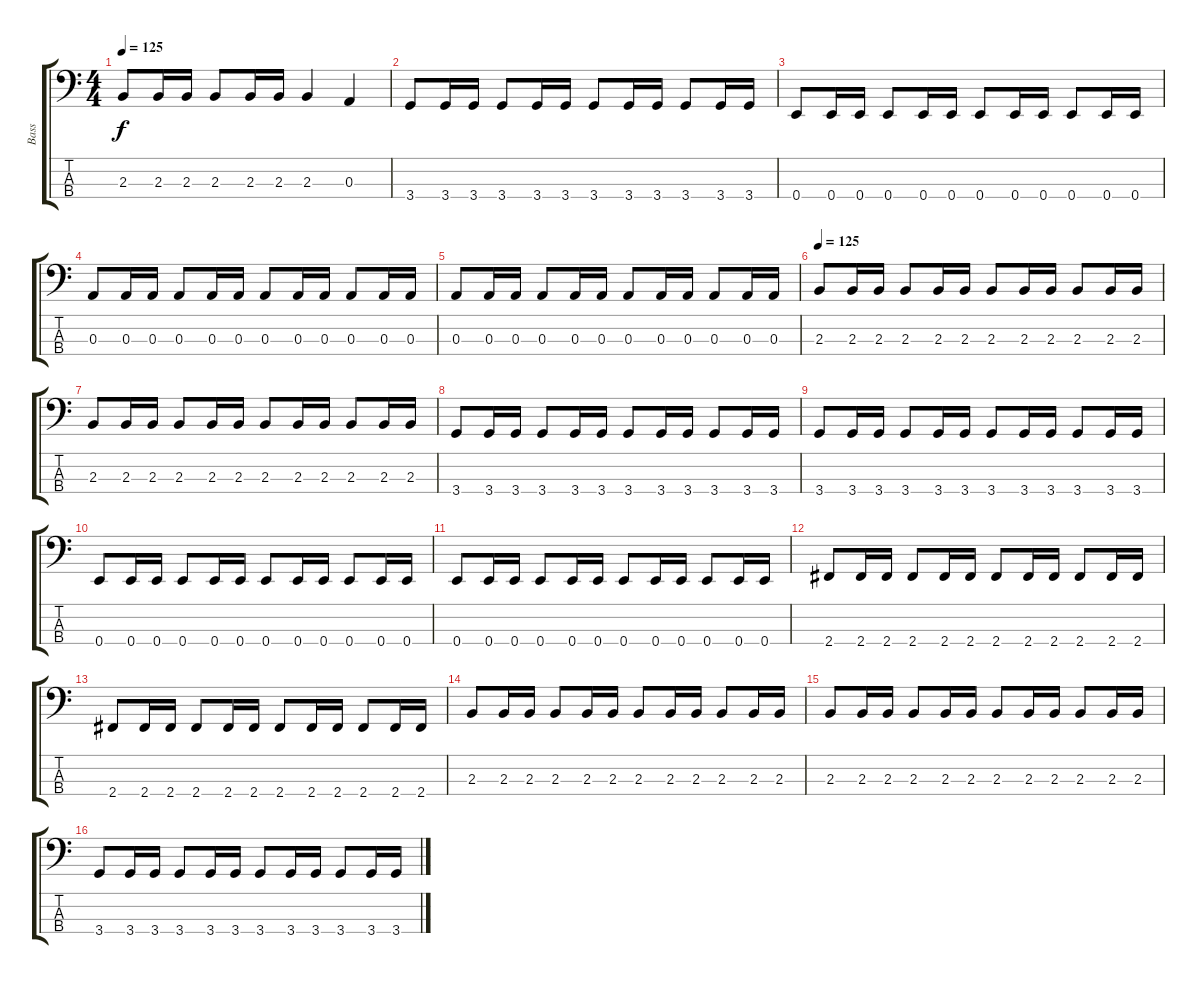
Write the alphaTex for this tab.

\track ("Bass" "Bass") {instrument electricbassfinger}
\staff {score tabs}
\tuning (G2 D2 A1 E1) {hide}
\ts (4 4)
\tempo 125
\clef f4
\ks c
2.3.8{dy f} 2.3.16 2.3.16 2.3.8 2.3.16 2.3.16 2.3.4 0.3.4 |
3.4.8 3.4.16 3.4.16 3.4.8 3.4.16 3.4.16 3.4.8 3.4.16 3.4.16 3.4.8 3.4.16 3.4.16 |
0.4.8 0.4.16 0.4.16 0.4.8 0.4.16 0.4.16 0.4.8 0.4.16 0.4.16 0.4.8 0.4.16 0.4.16 |
0.3.8 0.3.16 0.3.16 0.3.8 0.3.16 0.3.16 0.3.8 0.3.16 0.3.16 0.3.8 0.3.16 0.3.16 |
0.3.8 0.3.16 0.3.16 0.3.8 0.3.16 0.3.16 0.3.8 0.3.16 0.3.16 0.3.8 0.3.16 0.3.16 |
\tempo 125
2.3.8 2.3.16 2.3.16 2.3.8 2.3.16 2.3.16 2.3.8 2.3.16 2.3.16 2.3.8 2.3.16 2.3.16 |
2.3.8 2.3.16 2.3.16 2.3.8 2.3.16 2.3.16 2.3.8 2.3.16 2.3.16 2.3.8 2.3.16 2.3.16 |
3.4.8 3.4.16 3.4.16 3.4.8 3.4.16 3.4.16 3.4.8 3.4.16 3.4.16 3.4.8 3.4.16 3.4.16 |
3.4.8 3.4.16 3.4.16 3.4.8 3.4.16 3.4.16 3.4.8 3.4.16 3.4.16 3.4.8 3.4.16 3.4.16 |
0.4.8 0.4.16 0.4.16 0.4.8 0.4.16 0.4.16 0.4.8 0.4.16 0.4.16 0.4.8 0.4.16 0.4.16 |
0.4.8 0.4.16 0.4.16 0.4.8 0.4.16 0.4.16 0.4.8 0.4.16 0.4.16 0.4.8 0.4.16 0.4.16 |
2.4.8 2.4.16 2.4.16 2.4.8 2.4.16 2.4.16 2.4.8 2.4.16 2.4.16 2.4.8 2.4.16 2.4.16 |
2.4.8 2.4.16 2.4.16 2.4.8 2.4.16 2.4.16 2.4.8 2.4.16 2.4.16 2.4.8 2.4.16 2.4.16 |
2.3.8 2.3.16 2.3.16 2.3.8 2.3.16 2.3.16 2.3.8 2.3.16 2.3.16 2.3.8 2.3.16 2.3.16 |
2.3.8 2.3.16 2.3.16 2.3.8 2.3.16 2.3.16 2.3.8 2.3.16 2.3.16 2.3.8 2.3.16 2.3.16 |
3.4.8 3.4.16 3.4.16 3.4.8 3.4.16 3.4.16 3.4.8 3.4.16 3.4.16 3.4.8 3.4.16 3.4.16
